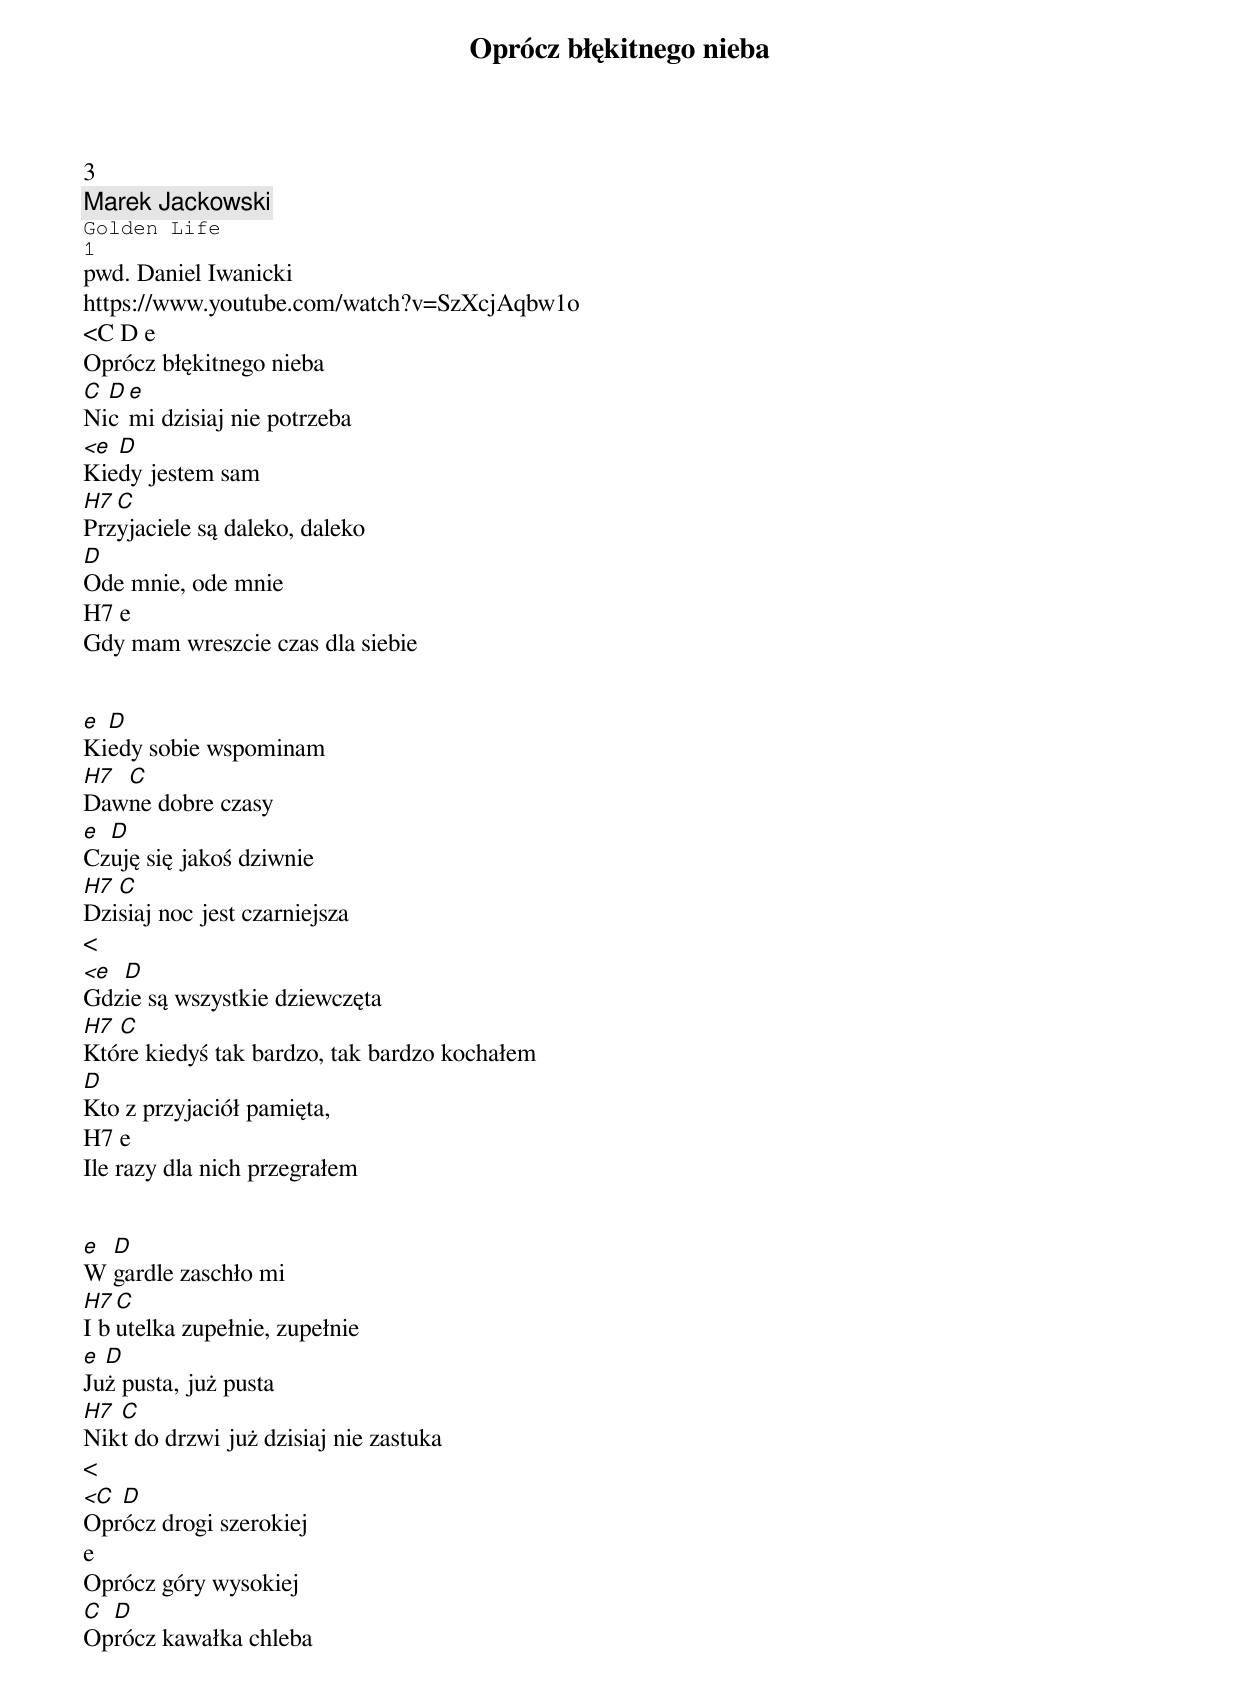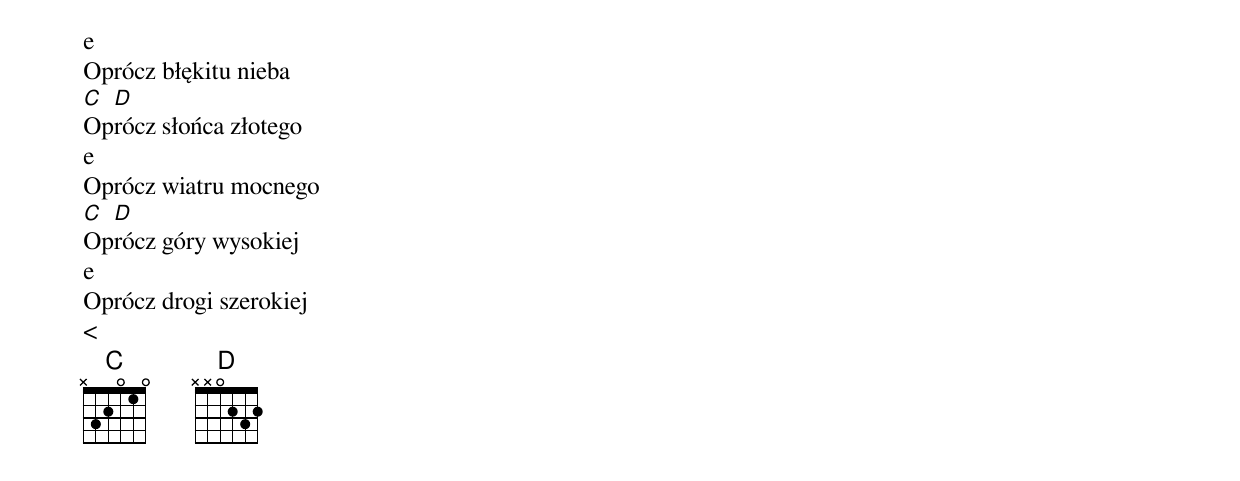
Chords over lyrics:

Oprócz błękitnego nieba
3
Marek Jackowski
Golden Life
1
pwd. Daniel Iwanicki
https://www.youtube.com/watch?v=SzXcjAqbw1o
<C D e
Oprócz błękitnego nieba
C D e
Nic mi dzisiaj nie potrzeba
<e D
Kiedy jestem sam
H7 C
Przyjaciele są daleko, daleko
D
Ode mnie, ode mnie
H7 e
Gdy mam wreszcie czas dla siebie


e D
Kiedy sobie wspominam
H7 C
Dawne dobre czasy
e D
Czuję się jakoś dziwnie
H7 C
Dzisiaj noc jest czarniejsza
<
<e D
Gdzie są wszystkie dziewczęta
H7 C
Które kiedyś tak bardzo, tak bardzo kochałem
D
Kto z przyjaciół pamięta,
H7 e
Ile razy dla nich przegrałem


e D
W gardle zaschło mi
H7 C
I butelka zupełnie, zupełnie
e D
Już pusta, już pusta
H7 C
Nikt do drzwi już dzisiaj nie zastuka
<
<C D
Oprócz drogi szerokiej
e
Oprócz góry wysokiej
C D
Oprócz kawałka chleba
e
Oprócz błękitu nieba
C D
Oprócz słońca złotego
e
Oprócz wiatru mocnego
C D
Oprócz góry wysokiej
e
Oprócz drogi szerokiej
<
